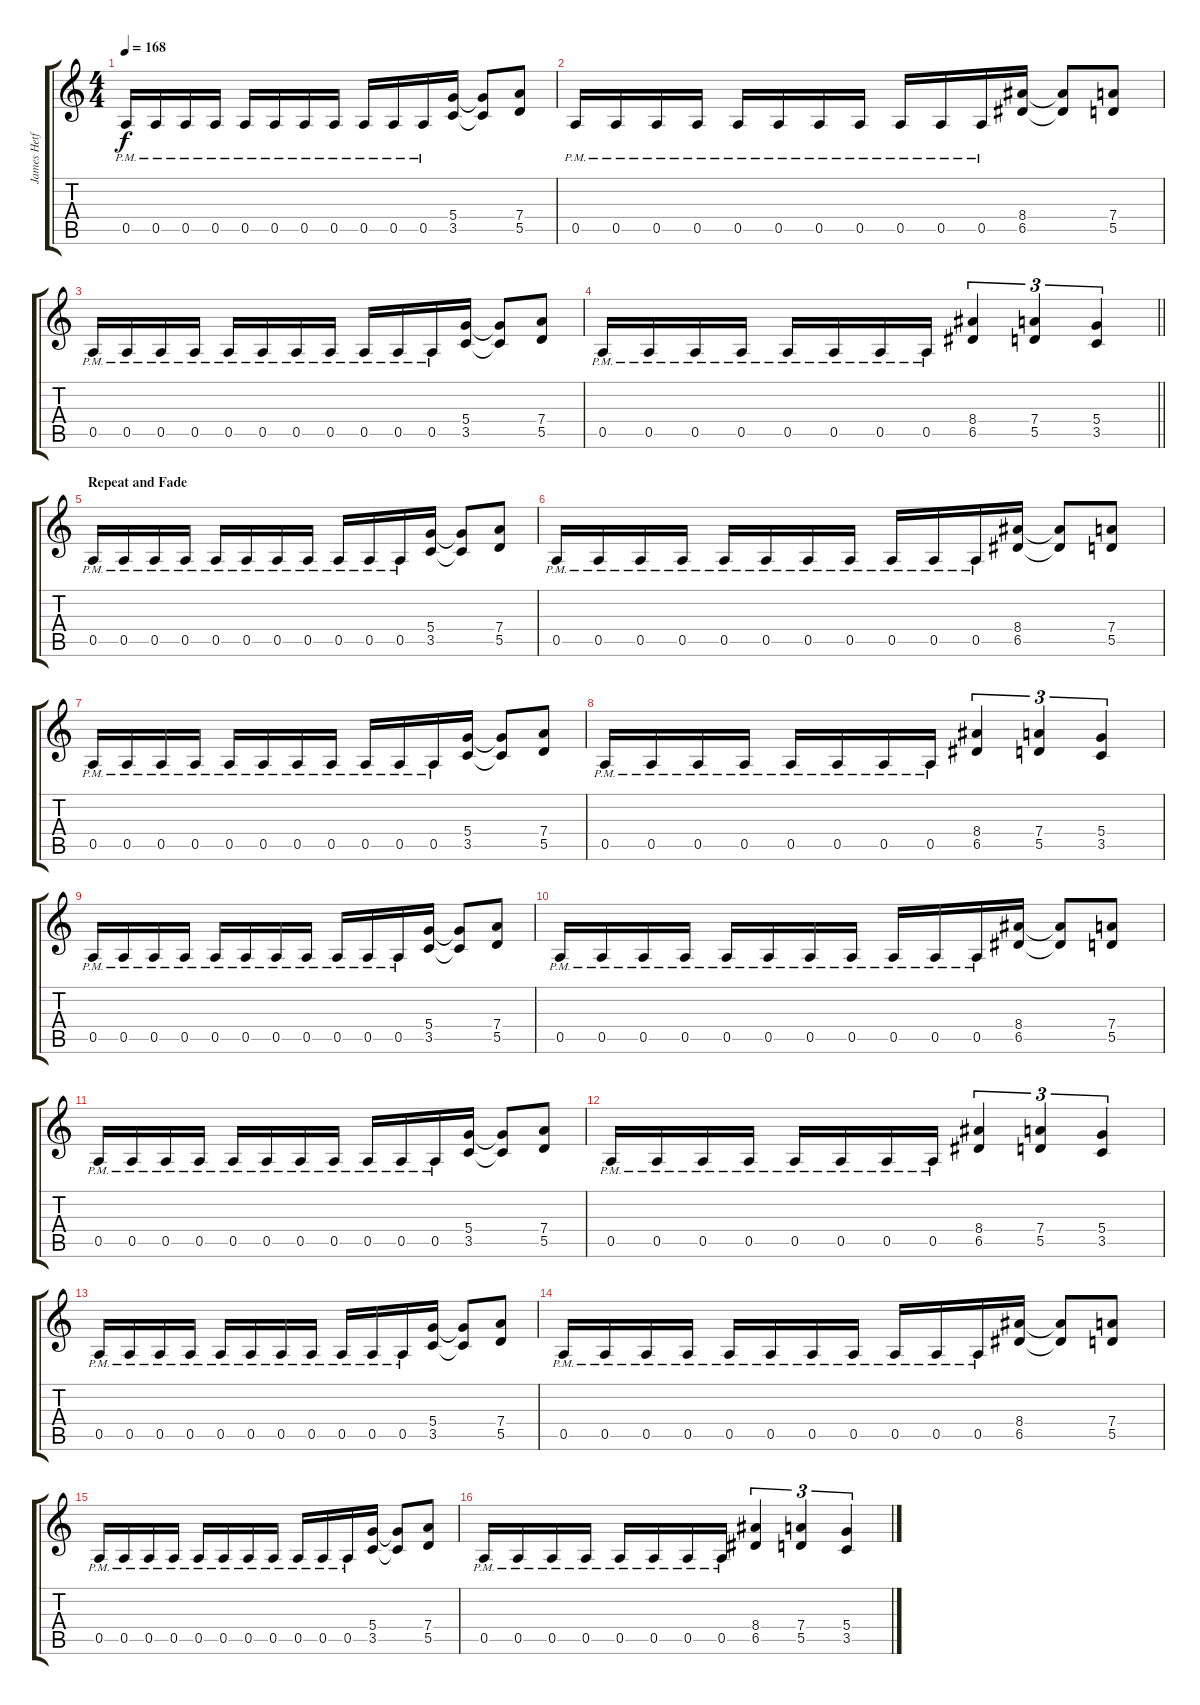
\track ("James Hetfield" "James Hetf") {instrument distortionguitar}
\staff {score tabs}
\tuning (E4 B3 G3 D3 A2 E2) {hide}
\ts (4 4)
\tempo 168
\clef g2
\ks aminor
0.5{pm}.16{dy f} 0.5{pm}.16 0.5{pm}.16 0.5{pm}.16 0.5{pm}.16 0.5{pm}.16 0.5{pm}.16 0.5{pm}.16 0.5{pm}.16 0.5{pm}.16 0.5{pm}.16 (5.4 3.5).16 (5.4{t} 3.5{t}).8 (7.4 5.5).8 |
0.5{pm}.16 0.5{pm}.16 0.5{pm}.16 0.5{pm}.16 0.5{pm}.16 0.5{pm}.16 0.5{pm}.16 0.5{pm}.16 0.5{pm}.16 0.5{pm}.16 0.5{pm}.16 (8.4 6.5).16 (8.4{t} 6.5{t}).8 (7.4 5.5).8 |
0.5{pm}.16 0.5{pm}.16 0.5{pm}.16 0.5{pm}.16 0.5{pm}.16 0.5{pm}.16 0.5{pm}.16 0.5{pm}.16 0.5{pm}.16 0.5{pm}.16 0.5{pm}.16 (5.4 3.5).16 (5.4{t} 3.5{t}).8 (7.4 5.5).8 |
\barLineRight lightlight
0.5{pm}.16 0.5{pm}.16 0.5{pm}.16 0.5{pm}.16 0.5{pm}.16 0.5{pm}.16 0.5{pm}.16 0.5{pm}.16 (8.4 6.5).4{tu (3 2)} (7.4 5.5).4{tu (3 2)} (5.4 3.5).4{tu (3 2)} |
\section ("" "Repeat and Fade")
0.5{pm}.16 0.5{pm}.16 0.5{pm}.16 0.5{pm}.16 0.5{pm}.16 0.5{pm}.16 0.5{pm}.16 0.5{pm}.16 0.5{pm}.16 0.5{pm}.16 0.5{pm}.16 (5.4 3.5).16 (5.4{t} 3.5{t}).8 (7.4 5.5).8 |
0.5{pm}.16 0.5{pm}.16 0.5{pm}.16 0.5{pm}.16 0.5{pm}.16 0.5{pm}.16 0.5{pm}.16 0.5{pm}.16 0.5{pm}.16 0.5{pm}.16 0.5{pm}.16 (8.4 6.5).16 (8.4{t} 6.5{t}).8 (7.4 5.5).8 |
0.5{pm}.16 0.5{pm}.16 0.5{pm}.16 0.5{pm}.16 0.5{pm}.16 0.5{pm}.16 0.5{pm}.16 0.5{pm}.16 0.5{pm}.16 0.5{pm}.16 0.5{pm}.16 (5.4 3.5).16 (5.4{t} 3.5{t}).8 (7.4 5.5).8 |
0.5{pm}.16 0.5{pm}.16 0.5{pm}.16 0.5{pm}.16 0.5{pm}.16 0.5{pm}.16 0.5{pm}.16 0.5{pm}.16 (8.4 6.5).4{tu (3 2)} (7.4 5.5).4{tu (3 2)} (5.4 3.5).4{tu (3 2)} |
0.5{pm}.16 0.5{pm}.16 0.5{pm}.16 0.5{pm}.16 0.5{pm}.16 0.5{pm}.16 0.5{pm}.16 0.5{pm}.16 0.5{pm}.16 0.5{pm}.16 0.5{pm}.16 (5.4 3.5).16 (5.4{t} 3.5{t}).8 (7.4 5.5).8 |
0.5{pm}.16 0.5{pm}.16 0.5{pm}.16 0.5{pm}.16 0.5{pm}.16 0.5{pm}.16 0.5{pm}.16 0.5{pm}.16 0.5{pm}.16 0.5{pm}.16 0.5{pm}.16 (8.4 6.5).16 (8.4{t} 6.5{t}).8 (7.4 5.5).8 |
0.5{pm}.16 0.5{pm}.16 0.5{pm}.16 0.5{pm}.16 0.5{pm}.16 0.5{pm}.16 0.5{pm}.16 0.5{pm}.16 0.5{pm}.16 0.5{pm}.16 0.5{pm}.16 (5.4 3.5).16 (5.4{t} 3.5{t}).8 (7.4 5.5).8 |
0.5{pm}.16 0.5{pm}.16 0.5{pm}.16 0.5{pm}.16 0.5{pm}.16 0.5{pm}.16 0.5{pm}.16 0.5{pm}.16 (8.4 6.5).4{tu (3 2)} (7.4 5.5).4{tu (3 2)} (5.4 3.5).4{tu (3 2)} |
0.5{pm}.16 0.5{pm}.16 0.5{pm}.16 0.5{pm}.16 0.5{pm}.16 0.5{pm}.16 0.5{pm}.16 0.5{pm}.16 0.5{pm}.16 0.5{pm}.16 0.5{pm}.16 (5.4 3.5).16 (5.4{t} 3.5{t}).8 (7.4 5.5).8 |
0.5{pm}.16 0.5{pm}.16 0.5{pm}.16 0.5{pm}.16 0.5{pm}.16 0.5{pm}.16 0.5{pm}.16 0.5{pm}.16 0.5{pm}.16 0.5{pm}.16 0.5{pm}.16 (8.4 6.5).16 (8.4{t} 6.5{t}).8 (7.4 5.5).8 |
0.5{pm}.16 0.5{pm}.16 0.5{pm}.16 0.5{pm}.16 0.5{pm}.16 0.5{pm}.16 0.5{pm}.16 0.5{pm}.16 0.5{pm}.16 0.5{pm}.16 0.5{pm}.16 (5.4 3.5).16 (5.4{t} 3.5{t}).8 (7.4 5.5).8 |
0.5{pm}.16 0.5{pm}.16 0.5{pm}.16 0.5{pm}.16 0.5{pm}.16 0.5{pm}.16 0.5{pm}.16 0.5{pm}.16 (8.4 6.5).4{tu (3 2)} (7.4 5.5).4{tu (3 2)} (5.4 3.5).4{tu (3 2)}
